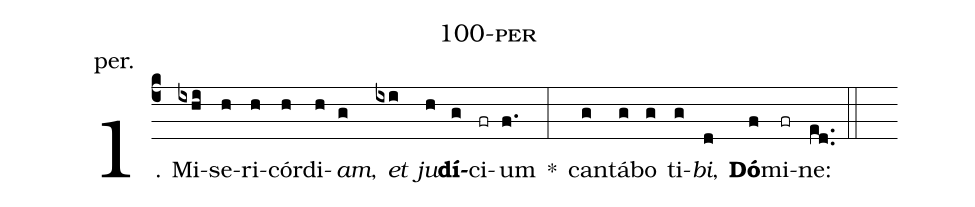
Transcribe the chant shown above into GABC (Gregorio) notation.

name: 100-per;
annotation: per.;
%%
(c4)1. Mi(ixhi)se(h)ri(h)cór(h)di(h)<i>am</i>,(g) <i>et</i>(ixi) <i>ju</i>(h)<b>dí</b>(g)ci(fr)um(f.) *(:) can(g)tá(g)bo(g) ti(g)<i>bi</i>,(d) <b>Dó</b>(f)mi(fr)ne:(ed..) (::)
